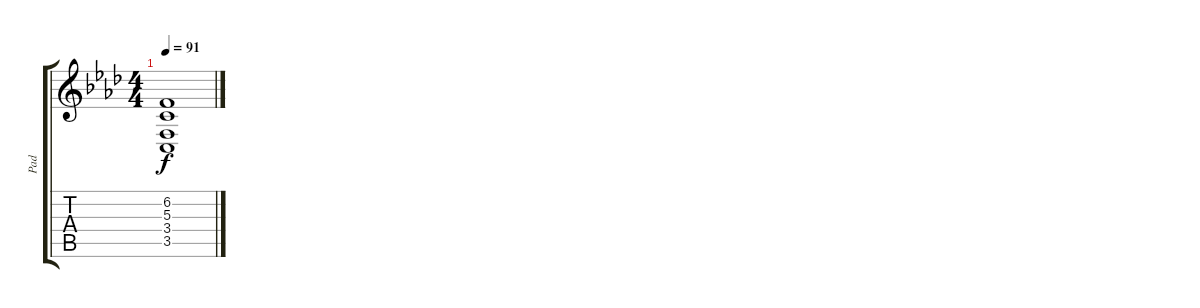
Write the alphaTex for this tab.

\track ("Pad" "Pad") {instrument pad3polysynth}
\staff {score tabs}
\tuning (E4 B3 G3 D3 A2 E2) {hide}
\ts (4 4)
\tempo 91
\clef g2
\ks fminor
(6.2{t} 5.3{t} 3.4{t} 3.5{t}).1{dy f}
